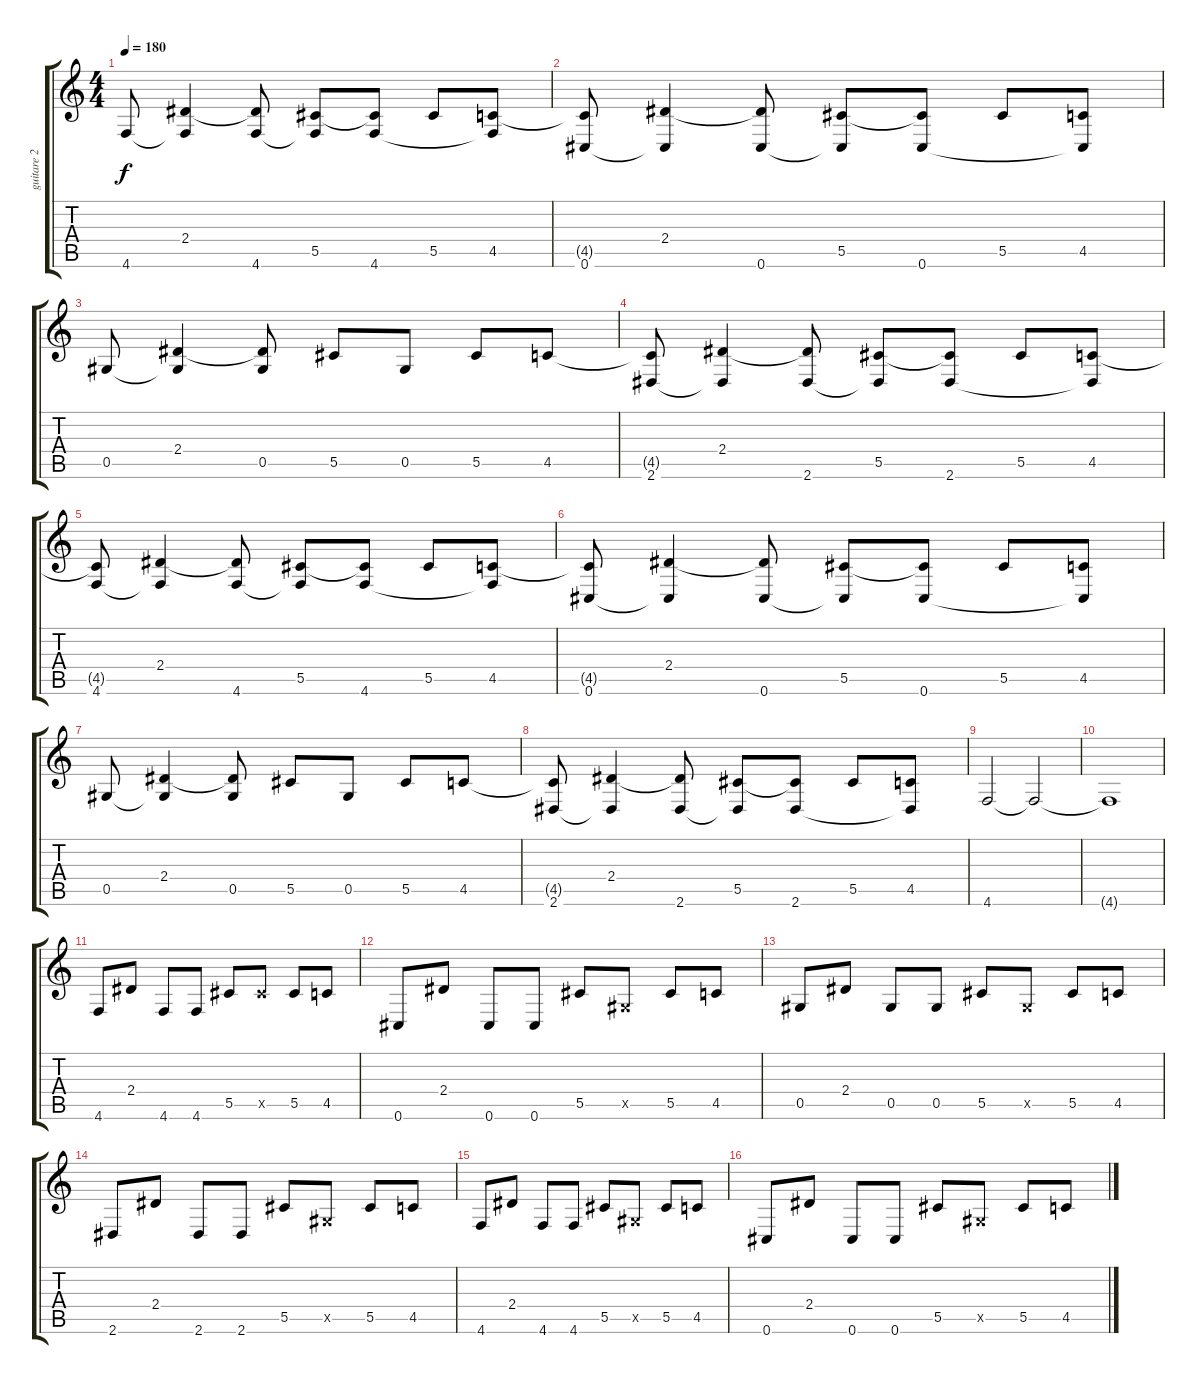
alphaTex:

\track ("guitare 2" "guitare 2") {instrument overdrivenguitar}
\staff {score tabs}
\tuning (Eb4 Bb3 Gb3 Db3 Ab2 Db2) {hide}
\ts (4 4)
\tempo 180
\clef g2
\ks c
4.6.8{dy f instrument electricguitarclean} (2.4 4.6{t}).4 (2.4{t} 4.6).8 (5.5 4.6{t}).8 (5.5{t} 4.6).8 5.5.8 (4.5 4.6{t}).8 |
(4.5{t} 0.6).8 (2.4 0.6{t}).4 (2.4{t} 0.6).8 (5.5 0.6{t}).8 (5.5{t} 0.6).8 5.5.8 (4.5 0.6{t}).8 |
0.5.8 (2.4 0.5{t}).4 (2.4{t} 0.5).8 5.5.8 0.5.8 5.5.8 4.5.8 |
(4.5{t} 2.6).8 (2.4 2.6{t}).4 (2.4{t} 2.6).8 (5.5 2.6{t}).8 (5.5{t} 2.6).8 5.5.8 (4.5 2.6{t}).8 |
(4.5{t} 4.6).8{instrument electricguitarclean} (2.4 4.6{t}).4 (2.4{t} 4.6).8 (5.5 4.6{t}).8 (5.5{t} 4.6).8 5.5.8 (4.5 4.6{t}).8 |
(4.5{t} 0.6).8 (2.4 0.6{t}).4 (2.4{t} 0.6).8 (5.5 0.6{t}).8 (5.5{t} 0.6).8 5.5.8 (4.5 0.6{t}).8 |
0.5.8 (2.4 0.5{t}).4 (2.4{t} 0.5).8 5.5.8 0.5.8 5.5.8 4.5.8 |
(4.5{t} 2.6).8 (2.4 2.6{t}).4 (2.4{t} 2.6).8 (5.5 2.6{t}).8 (5.5{t} 2.6).8 5.5.8 (4.5 2.6{t}).8 |
4.6.2 4.6{t}.2 |
4.6{t}.1 |
4.6.8{instrument overdrivenguitar} 2.4.8 4.6.8 4.6.8 5.5.8 5.5{x}.8 5.5.8 4.5.8 |
0.6.8 2.4.8 0.6.8 0.6.8 5.5.8 0.5{x}.8 5.5.8 4.5.8 |
0.5.8 2.4.8 0.5.8 0.5.8 5.5.8 0.5{x}.8 5.5.8 4.5.8 |
2.6.8 2.4.8 2.6.8 2.6.8 5.5.8 0.5{x}.8 5.5.8 4.5.8 |
4.6.8 2.4.8 4.6.8 4.6.8 5.5.8 0.5{x}.8 5.5.8 4.5.8 |
0.6.8 2.4.8 0.6.8 0.6.8 5.5.8 0.5{x}.8 5.5.8 4.5.8
